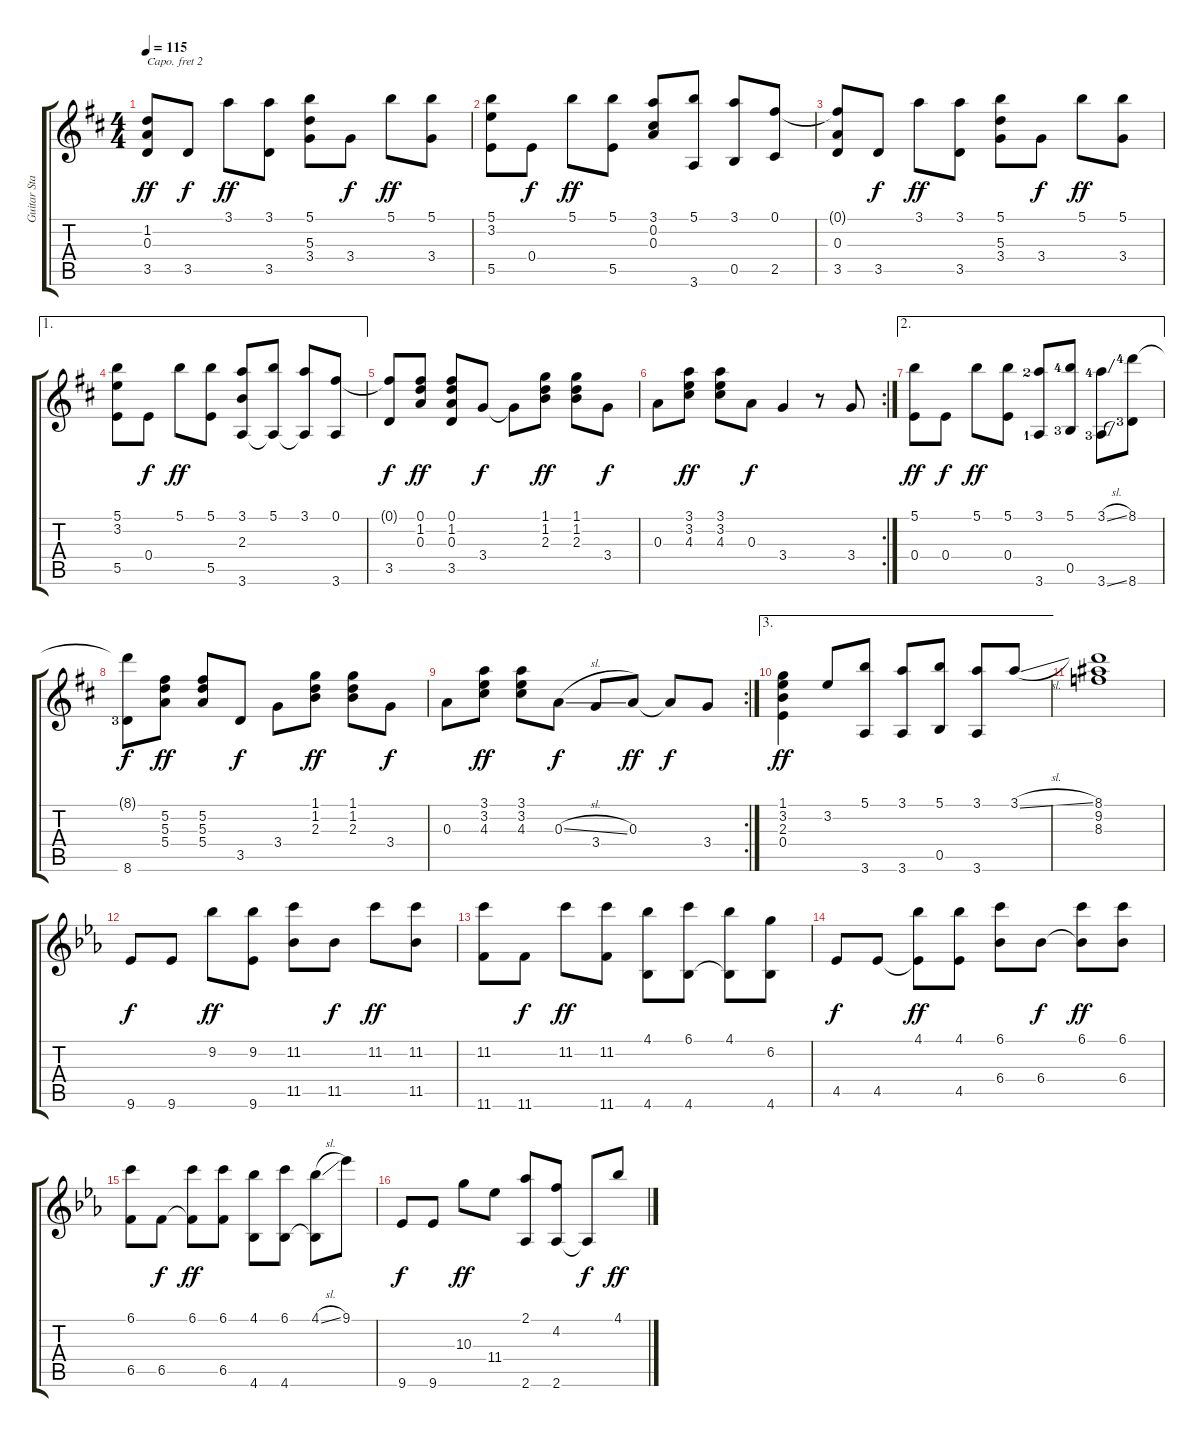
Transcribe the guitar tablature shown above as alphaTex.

\track ("Guitar Standard" "Guitar Sta") {instrument acousticguitarsteel}
\staff {score tabs}
\capo 2
\tuning (E4 B3 G3 D3 A2 E2) {hide}
\ts (4 4)
\tempo 115
\clef g2
\ks d
(1.2 0.3 3.5).8{dy ff} 3.5.8{dy f} 3.1.8{dy ff} (3.1 3.5).8 (5.1 5.3 3.4).8 3.4.8{dy f} 5.1.8{dy ff} (5.1 3.4).8 |
(5.1 3.2 5.5).8 0.4.8{dy f} 5.1.8{dy ff} (5.1 5.5).8 (3.1 0.2 0.3).8 (5.1 3.6).8 (3.1 0.5).8 (0.1 2.5).8 |
(0.1{t} 0.3 3.5).8 3.5.8{dy f} 3.1.8{dy ff} (3.1 3.5).8 (5.1 5.3 3.4).8 3.4.8{dy f} 5.1.8{dy ff} (5.1 3.4).8 |
\ae 1
(5.1 3.2 5.5).8 0.4.8{dy f} 5.1.8{dy ff} (5.1 5.5).8 (3.1 2.3 3.6).8 (5.1 3.6{t}).8 (3.1 3.6{t}).8 (0.1 3.6).8 |
(0.1{t} 3.5).8{dy f} (0.1 1.2 0.3).8{dy ff} (0.1 1.2 0.3 3.5).8 3.4.8{dy f} 3.4{t}.8 (1.1 1.2 2.3).8{dy ff} (1.1 1.2 2.3).8 3.4.8{dy f} |
\rc 2
0.3.8 (3.1 3.2 4.3).8{dy ff} (3.1 3.2 4.3).8 0.3.8{dy f} 3.4.4 r.8 3.4.8 |
\ae 2
(5.1 0.4).8{dy ff} 0.4.8{dy f} 5.1.8{dy ff} (5.1 0.4).8 (3.1{lf 3} 3.6{lf 2}).8 (5.1{lf 5} 0.5{lf 4}).8 (3.1{sl lf 5} 3.6{sl lf 4}).8 (8.1{lf 5} 8.6{lf 4}).8 |
(8.1{t} 8.6{lf 4}).8{dy f} (5.2 5.3 5.4).8{dy ff} (5.2 5.3 5.4).8 3.5.8{dy f} 3.4.8 (1.1 1.2 2.3).8{dy ff} (1.1 1.2 2.3).8 3.4.8{dy f} |
\rc 2
0.3.8 (3.1 3.2 4.3).8{dy ff} (3.1 3.2 4.3).8 0.3{sl}.8{dy f} 3.4.8 0.3.8{dy ff} 0.3{t}.8{dy f} 3.4.8 |
\ae 3
(1.1 3.2 2.3 0.4).4{dy ff} 3.2.8 (5.1 3.6).8 (3.1 3.6).8 (5.1 0.5).8 (3.1 3.6).8 3.1{sl}.8 |
(8.1 9.2 8.3).1 |
\ks eb
9.6.8{dy f} 9.6.8 9.2.8{dy ff} (9.2 9.6).8 (11.2 11.5).8 11.5.8{dy f} 11.2.8{dy ff} (11.2 11.5).8 |
(11.2 11.6).8 11.6.8{dy f} 11.2.8{dy ff} (11.2 11.6).8 (4.1 4.6).8 (6.1 4.6).8 (4.1 4.6{t}).8 (6.2 4.6).8 |
4.5.8{dy f} 4.5.8 (4.1 4.5{t}).8{dy ff} (4.1 4.5).8 (6.1 6.4).8 6.4.8{dy f} (6.1 6.4{t}).8{dy ff} (6.1 6.4).8 |
(6.1 6.5).8 6.5.8{dy f} (6.1 6.5{t}).8{dy ff} (6.1 6.5).8 (4.1 4.6).8 (6.1 4.6).8 (4.1{sl} 4.6{t}).8 9.1.8 |
9.6.8{dy f} 9.6.8 10.3.8{dy ff} 11.4.8 (2.1 2.6).8 (4.2 2.6).8 2.6{t}.8{dy f} 4.1.8{dy ff}
